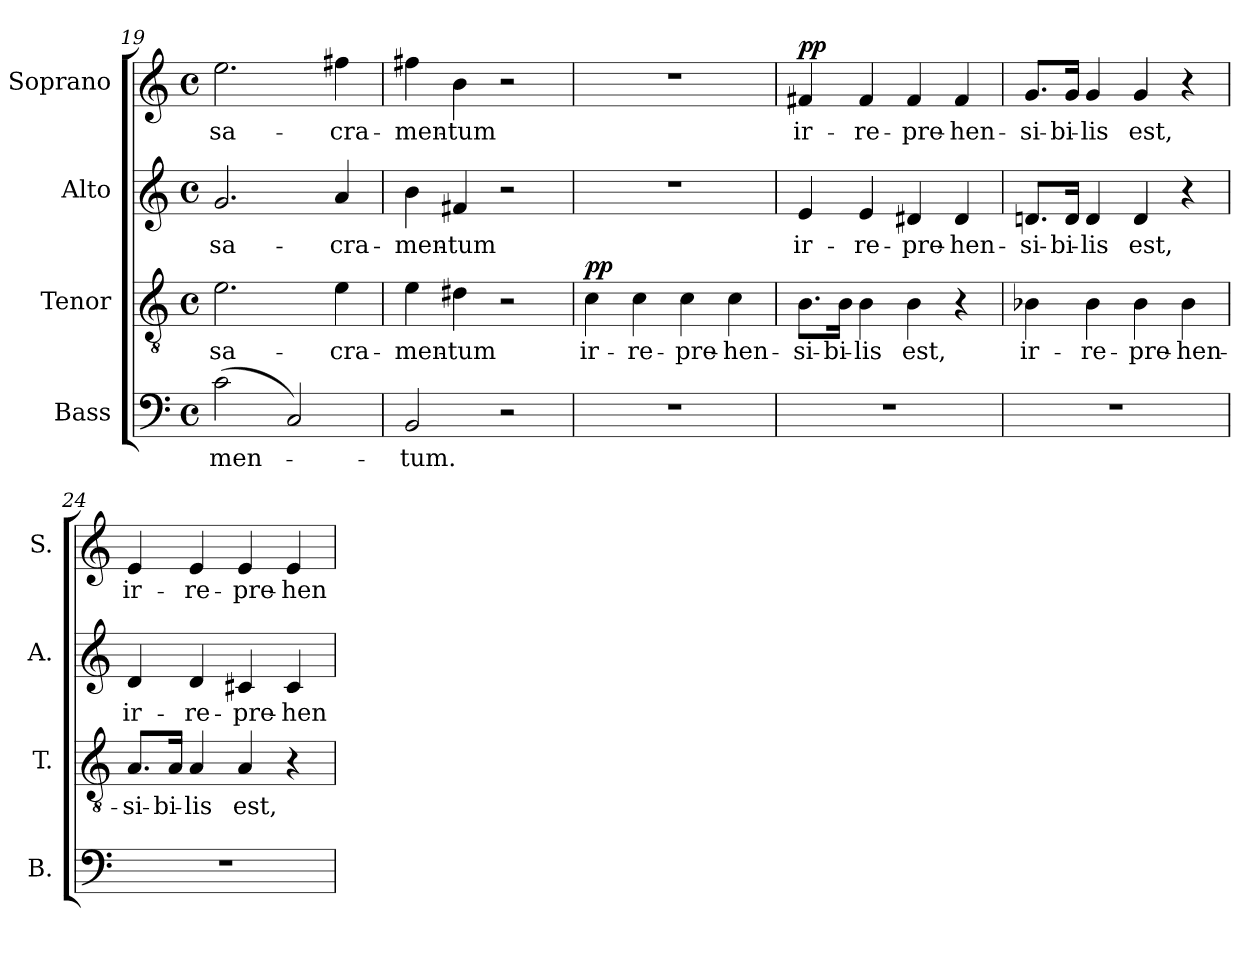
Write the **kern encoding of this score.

**kern	**text	**kern	**text	**dynam	**kern	**text	**kern	**text	**dynam
*part4	*part4	*part3	*part3	*part3	*part2	*part2	*part1	*part1	*part1
*staff4	*staff4	*staff3	*staff3	*staff3	*staff2	*staff2	*staff1	*staff1	*staff1
*I"Bass	*	*I"Tenor	*	*	*I"Alto	*	*I"Soprano	*	*
*I'B.	*	*I'T.	*	*	*I'A.	*	*I'S.	*	*
*clefF4	*	*clefGv2	*	*	*clefG2	*	*clefG2	*	*
*	*	*ITrd7c12	*	*	*	*	*	*	*
*k[]	*	*k[]	*	*	*k[]	*	*k[]	*	*
*C:	*	*C:	*	*	*C:	*	*C:	*	*
*M4/4	*	*M4/4	*	*	*M4/4	*	*M4/4	*	*
*met(c)	*	*met(c)	*	*	*met(c)	*	*met(c)	*	*
=19	=19	=19	=19	=19	=19	=19	=19	=19	=19
!	!LO:LY:b:color=#000000	!	!	!	!	!	!	!	!
!	!	!	!LO:LY:b:color=#000000	!	!	!	!	!	!
!	!	!	!	!	!	!LO:LY:b:color=#000000	!	!	!
!	!	!	!	!	!	!	!	!LO:LY:b:color=#000000	!
(2ci\	-men-	2.Ei\	sa-	.	2.gi/	sa-	2.eei\	sa-	.
2Ci/)	.	.	.	.	.	.	.	.	.
!	!	!	!LO:LY:b:color=#000000	!	!	!	!	!	!
!	!	!	!	!	!	!LO:LY:b:color=#000000	!	!	!
!	!	!	!	!	!	!	!	!LO:LY:b:color=#000000	!
.	.	4Ei\	-cra-	.	4ai/	-cra-	4ff#Xi\	-cra-	.
=20	=20	=20	=20	=20	=20	=20	=20	=20	=20
!	!LO:LY:b:color=#000000	!	!	!	!	!	!	!	!
!	!	!	!LO:LY:b:color=#000000	!	!	!	!	!	!
!	!	!	!	!	!	!LO:LY:b:color=#000000	!	!	!
!	!	!	!	!	!	!	!	!LO:LY:b:color=#000000	!
2BBi/	-tum.	4Ei\	-men-	.	4bi\	-men-	4ff#Xi\	-men-	.
!	!	!	!LO:LY:b:color=#000000	!	!	!	!	!	!
!	!	!	!	!	!	!LO:LY:b:color=#000000	!	!	!
!	!	!	!	!	!	!	!	!LO:LY:b:color=#000000	!
.	.	4D#Xi\	-tum	.	4f#Xi/	-tum	4bi\	-tum	.
2r	.	2r	.	.	2r	.	2r	.	.
=21	=21	=21	=21	=21	=21	=21	=21	=21	=21
!	!	!	!LO:LY:b:color=#000000	!	!	!	!	!	!
1r	.	4Ci\	ir-	pp	1r	.	1r	.	.
!	!	!	!LO:LY:b:color=#000000	!	!	!	!	!	!
.	.	4Ci\	-re-	.	.	.	.	.	.
!	!	!	!LO:LY:b:color=#000000	!	!	!	!	!	!
.	.	4Ci\	-pre-	.	.	.	.	.	.
!	!	!	!LO:LY:b:color=#000000	!	!	!	!	!	!
.	.	4Ci\	-hen-	.	.	.	.	.	.
=22	=22	=22	=22	=22	=22	=22	=22	=22	=22
!	!	!	!LO:LY:b:color=#000000	!	!	!	!	!	!
!	!	!	!	!	!	!LO:LY:b:color=#000000	!	!	!
!	!	!	!	!	!	!	!	!LO:LY:b:color=#000000	!
1r	.	8.BBi\L	-si-	.	4ei/	ir-	4f#Xi/	ir-	pp
!	!	!	!LO:LY:b:color=#000000	!	!	!	!	!	!
.	.	16BBi\Jk	-bi-	.	.	.	.	.	.
!	!	!	!LO:LY:b:color=#000000	!	!	!	!	!	!
!	!	!	!	!	!	!LO:LY:b:color=#000000	!	!	!
!	!	!	!	!	!	!	!	!LO:LY:b:color=#000000	!
.	.	4BBi\	-lis	.	4ei/	-re-	4f#i/	-re-	.
!	!	!	!LO:LY:b:color=#000000	!	!	!	!	!	!
!	!	!	!	!	!	!LO:LY:b:color=#000000	!	!	!
!	!	!	!	!	!	!	!	!LO:LY:b:color=#000000	!
.	.	4BBi\	est,	.	4d#Xi/	-pre-	4f#i/	-pre-	.
!	!	!	!	!	!	!LO:LY:b:color=#000000	!	!	!
!	!	!	!	!	!	!	!	!LO:LY:b:color=#000000	!
.	.	4r	.	.	4d#i/	-hen-	4f#i/	-hen-	.
=23	=23	=23	=23	=23	=23	=23	=23	=23	=23
!	!	!	!LO:LY:b:color=#000000	!	!	!	!	!	!
!	!	!	!	!	!	!LO:LY:b:color=#000000	!	!	!
!	!	!	!	!	!	!	!	!LO:LY:b:color=#000000	!
1r	.	4BB-Xi\	ir-	.	8.dni/L	-si-	8.gi/L	-si-	.
!	!	!	!	!	!	!LO:LY:b:color=#000000	!	!	!
!	!	!	!	!	!	!	!	!LO:LY:b:color=#000000	!
.	.	.	.	.	16di/Jk	-bi-	16gi/Jk	-bi-	.
!	!	!	!LO:LY:b:color=#000000	!	!	!	!	!	!
!	!	!	!	!	!	!LO:LY:b:color=#000000	!	!	!
!	!	!	!	!	!	!	!	!LO:LY:b:color=#000000	!
.	.	4BB-i\	-re-	.	4di/	-lis	4gi/	-lis	.
!	!	!	!LO:LY:b:color=#000000	!	!	!	!	!	!
!	!	!	!	!	!	!LO:LY:b:color=#000000	!	!	!
!	!	!	!	!	!	!	!	!LO:LY:b:color=#000000	!
.	.	4BB-i\	-pre-	.	4di/	est,	4gi/	est,	.
!	!	!	!LO:LY:b:color=#000000	!	!	!	!	!	!
.	.	4BB-i\	-hen-	.	4r	.	4r	.	.
!!LO:PB:g=z
=24	=24	=24	=24	=24	=24	=24	=24	=24	=24
!	!	!	!LO:LY:b:color=#000000	!	!	!	!	!	!
!	!	!	!	!	!	!LO:LY:b:color=#000000	!	!	!
!	!	!	!	!	!	!	!	!LO:LY:b:color=#000000	!
1r	.	8.AAi/L	-si-	.	4di/	ir-	4ei/	ir-	.
!	!	!	!LO:LY:b:color=#000000	!	!	!	!	!	!
.	.	16AAi/Jk	-bi-	.	.	.	.	.	.
!	!	!	!LO:LY:b:color=#000000	!	!	!	!	!	!
!	!	!	!	!	!	!LO:LY:b:color=#000000	!	!	!
!	!	!	!	!	!	!	!	!LO:LY:b:color=#000000	!
.	.	4AAi/	-lis	.	4di/	-re-	4ei/	-re-	.
!	!	!	!LO:LY:b:color=#000000	!	!	!	!	!	!
!	!	!	!	!	!	!LO:LY:b:color=#000000	!	!	!
!	!	!	!	!	!	!	!	!LO:LY:b:color=#000000	!
.	.	4AAi/	est,	.	4c#Xi/	-pre-	4ei/	-pre-	.
!	!	!	!	!	!	!LO:LY:b:color=#000000	!	!	!
!	!	!	!	!	!	!	!	!LO:LY:b:color=#000000	!
.	.	4r	.	.	4c#i/	-hen-	4ei/	-hen-	.
=	=	=	=	=	=	=	=	=	=
*-	*-	*-	*-	*-	*-	*-	*-	*-	*-
